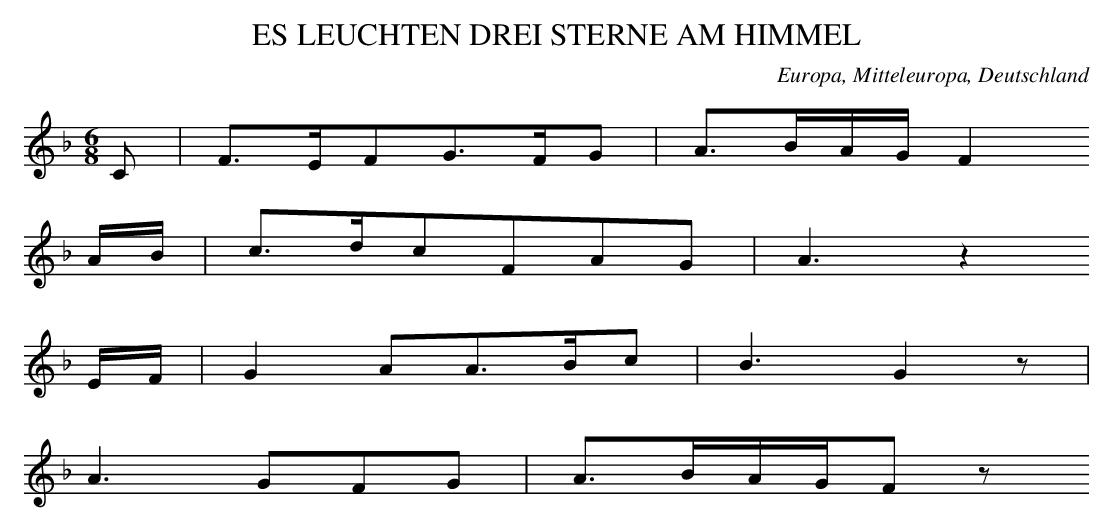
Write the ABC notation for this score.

X:1
T: ES LEUCHTEN DREI STERNE AM HIMMEL
O: Europa, Mitteleuropa, Deutschland
M: 6/8
L: 1/16
K: F
C2 | F3EF2G3FG2 | A3BAGF4
AB | c3dc2F2A2G2 | A6z4
EF | G4A2A3Bc2 | B6G4z2 |
A6G2F2G2 | A3BAGF2z2
